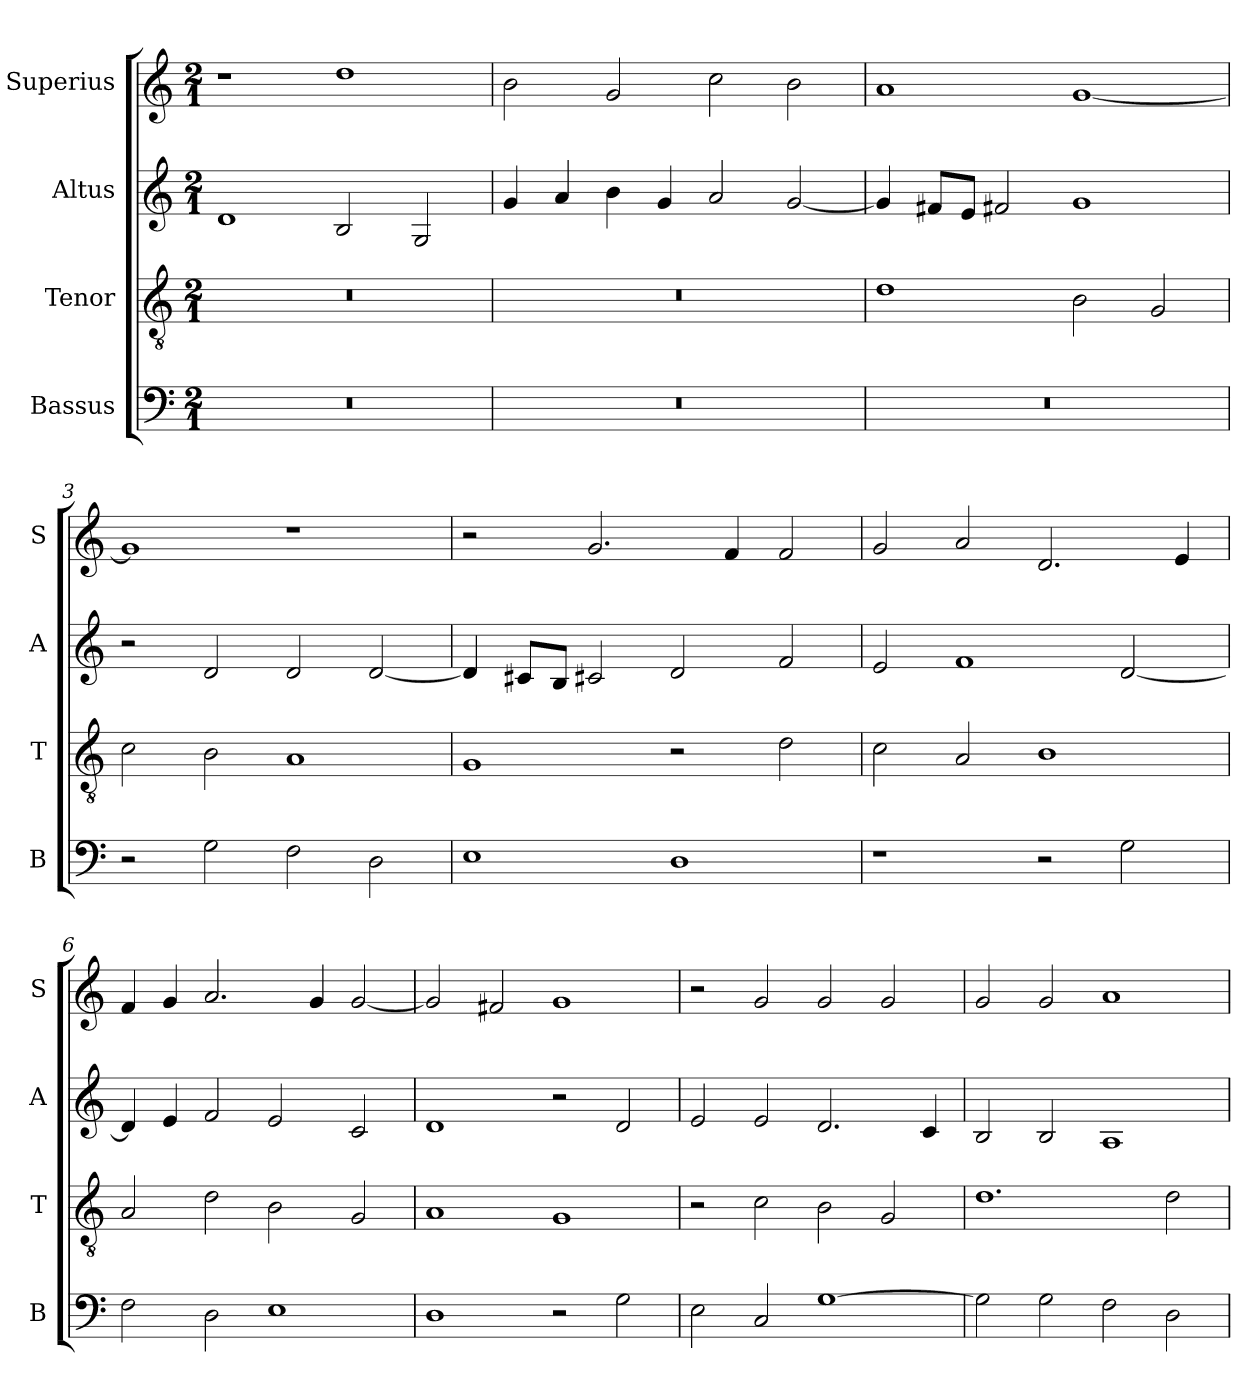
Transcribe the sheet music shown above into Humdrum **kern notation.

**kern	**kern	**kern	**kern
*part4	*part3	*part2	*part1
*staff4	*staff3	*staff2	*staff1
*I"Bassus	*I"Tenor	*I"Altus	*I"Superius
*I'B	*I'T	*I'A	*I'S
*clefF4	*clefGv2	*clefG2	*clefG2
*k[]	*k[]	*k[]	*k[]
*C:	*C:	*C:	*C:
*M2/1	*M2/1	*M2/1	*M2/1
=	=	=	=
0r	0r	1d	1r
.	.	2B	1dd
.	.	2G	.
=1	=1	=1	=1
0r	0r	4g	2b
.	.	4a	.
.	.	4b	2g
.	.	4g	.
.	.	2a	2cc
.	.	[2g	2b
=2	=2	=2	=2
0r	1d	4g]	1a
.	.	8f#XL	.
.	.	8eJ	.
.	.	2f#X	.
.	2B	1g	[1g
.	2G	.	.
=3	=3	=3	=3
2r	2c	2r	1g]
2G	2B	2d	.
2F	1A	2d	1r
2D	.	[2d	.
=4	=4	=4	=4
1E	1G	4d]	2r
.	.	8c#XL	.
.	.	8BJ	.
.	.	2c#X	2.g
1D	2r	2d	.
.	.	.	4f
.	2d	2f	2f
=5	=5	=5	=5
1r	2c	2e	2g
.	2A	1f	2a
2r	1B	.	2.d
2G	.	[2d	.
.	.	.	4e
=6	=6	=6	=6
2F	2A	4d]	4f
.	.	4e	4g
2D	2d	2f	2.a
1E	2B	2e	.
.	.	.	4g
.	2G	2c	[2g
=7	=7	=7	=7
1D	1A	1d	2g]
.	.	.	2f#X
2r	1G	2r	1g
2G	.	2d	.
=8	=8	=8	=8
2E	2r	2e	2r
2C	2c	2e	2g
[1G	2B	2.d	2g
.	2G	.	2g
.	.	4c	.
=9	=9	=9	=9
2G]	1.d	2B	2g
2G	.	2B	2g
2F	.	1A	1a
2D	2d	.	.
=	=	=	=
*-	*-	*-	*-
